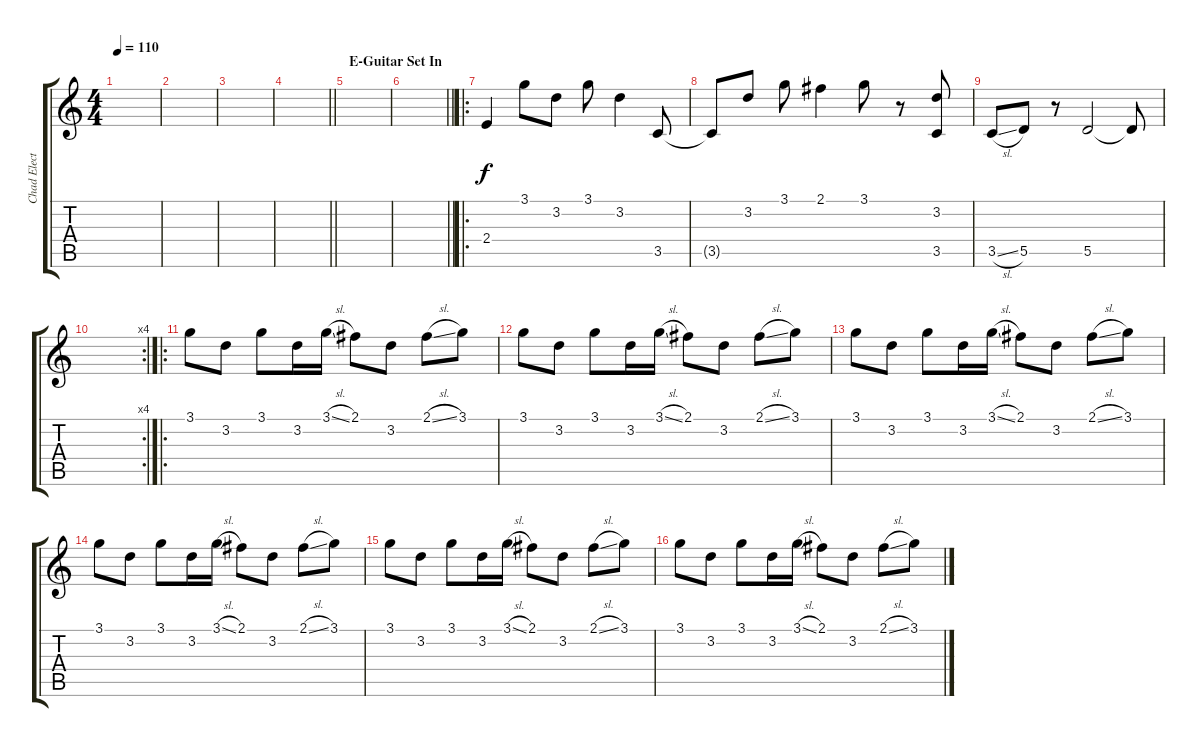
\track ("Chad Electric" "Chad Elect") {instrument distortionguitar}
\staff {score tabs}
\tuning (E4 B3 G3 D3 A2 E2) {hide}
\ts (4 4)
\tempo 110
\clef g2
\ks c
|
|
|
\barLineRight lightlight
|
\section ("" "E-Guitar Set In")
|
\barLineRight lightlight
|
\ro
2.4.4 3.1.8 3.2.8 3.1.8 3.2.4 3.5.8 |
3.5{t}.8 3.2.8 3.1.8 2.1.4 3.1.8 r.8 (3.2 3.5).8 |
3.5{sl}.8 5.5.8 r.8 5.5.2 5.5{t}.8 |
\rc 4
|
\ro
3.1.8 3.2.8 3.1.8 3.2.16 3.1{sl}.16 2.1.8 3.2.8 2.1{sl}.8 3.1.8 |
3.1.8 3.2.8 3.1.8 3.2.16 3.1{sl}.16 2.1.8 3.2.8 2.1{sl}.8 3.1.8 |
3.1.8 3.2.8 3.1.8 3.2.16 3.1{sl}.16 2.1.8 3.2.8 2.1{sl}.8 3.1.8 |
3.1.8 3.2.8 3.1.8 3.2.16 3.1{sl}.16 2.1.8 3.2.8 2.1{sl}.8 3.1.8 |
3.1.8 3.2.8 3.1.8 3.2.16 3.1{sl}.16 2.1.8 3.2.8 2.1{sl}.8 3.1.8 |
3.1.8 3.2.8 3.1.8 3.2.16 3.1{sl}.16 2.1.8 3.2.8 2.1{sl}.8 3.1.8
